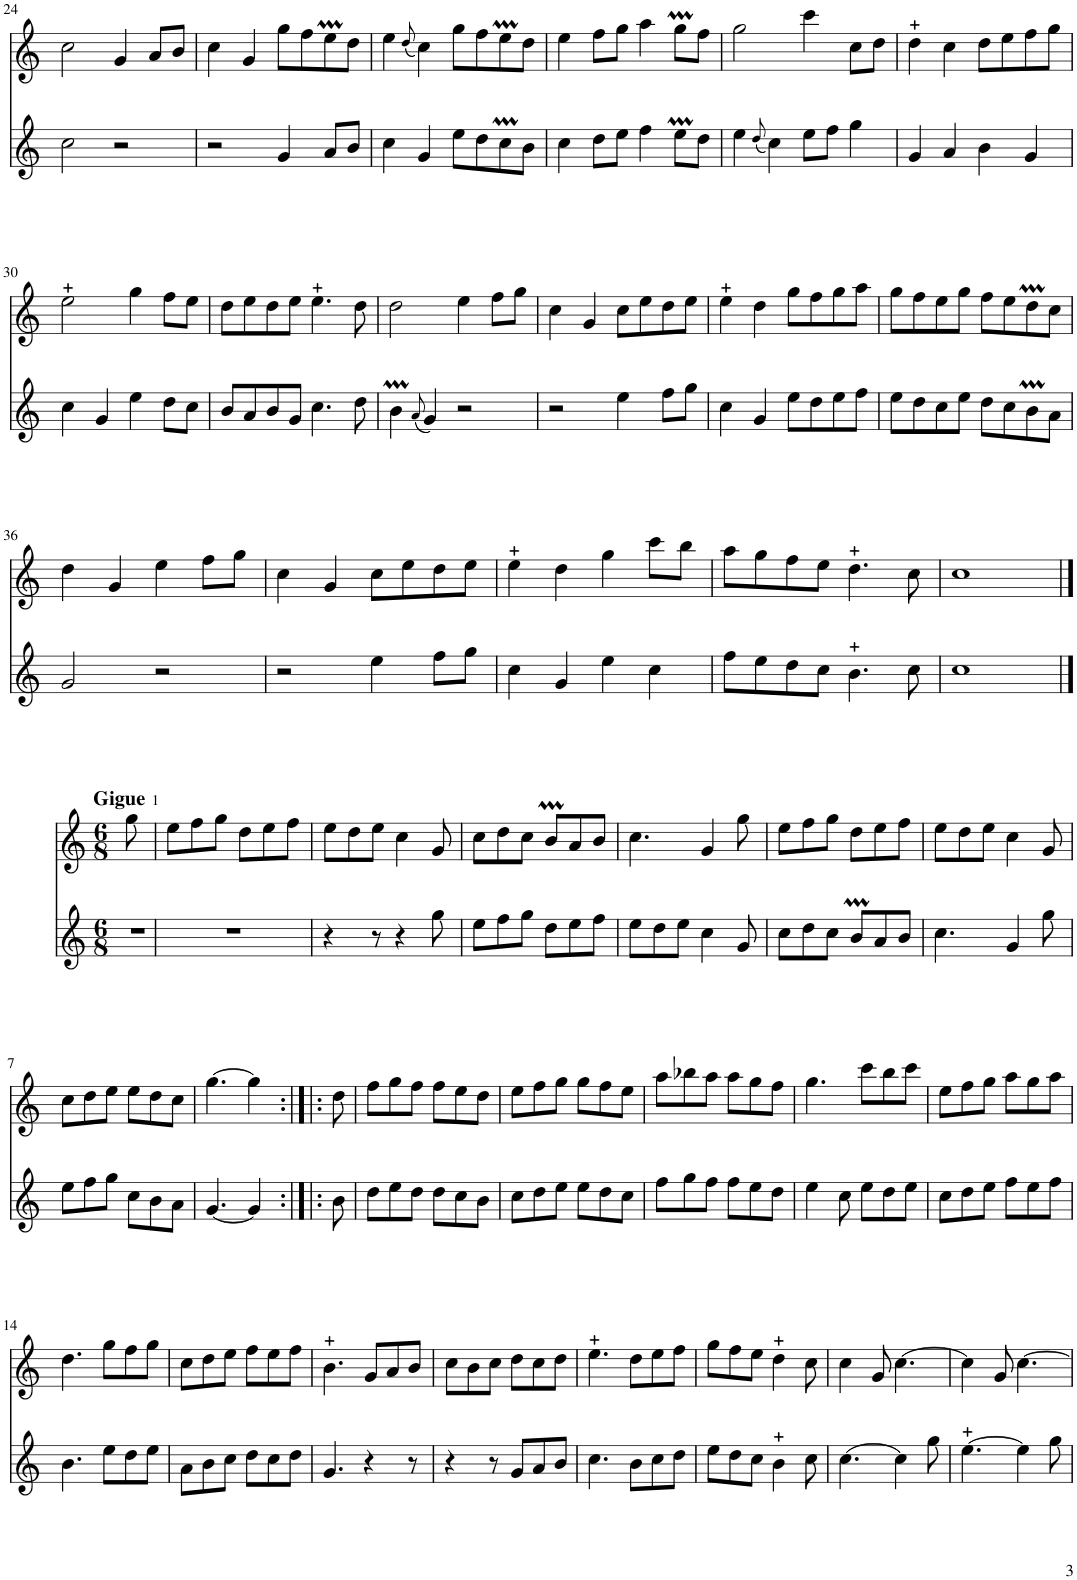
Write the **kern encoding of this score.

**kern	**kern
*part2	*part1
*staff2	*staff1
*I"Flute	*I"Flute
*I'Fl	*I'Fl
!!LO:PB:g=z
*clefG2	*clefG2
*k[]	*k[]
*M4/4	*M4/4
*met(c|)	*met(c|)
=24	=24
2cc\	2cc\
2r	4g/
.	8a/L
.	8b/J
=25	=25
2r	4cc\
.	4g/
4g/	8gg\L
.	8ff\
8a/L	8eem\
8b/J	8dd\J
=26	=26
4cc\	4ee\
.	(8qdd/
4g/	4cc\)
8ee\L	8gg\L
8dd\	8ff\
8ccM\	8eem\
8b\J	8dd\J
=27	=27
4cc\	4ee\
8dd\L	8ff\L
8ee\J	8gg\J
4ff\	4aa\
8eem\L	8ggM\L
8dd\J	8ff\J
=28	=28
4ee\	2gg\
(8qdd/	.
4cc\)	.
8ee\L	4ccc\
8ff\J	.
4gg\	8cc\L
.	8dd\J
=29	=29
4g/	4dd\
4a/	4cc\
4b\	8dd\L
.	8ee\
4g/	8ff\
.	8gg\J
!!LO:LB:g=z
=30	=30
4cc\	2ee\
4g/	.
4ee\	4gg\
8dd\L	8ff\L
8cc\J	8ee\J
=31	=31
8b/L	8dd\L
8a/	8ee\
8b/	8dd\
8g/J	8ee\J
4.cc\	4.ee\
8dd\	8dd\
=32	=32
4bm\	2dd\
(8qa/	.
4g/)	.
2r	4ee\
.	8ff\L
.	8gg\J
=33	=33
2r	4cc\
.	4g/
4ee\	8cc\L
.	8ee\
8ff\L	8dd\
8gg\J	8ee\J
=34	=34
4cc\	4ee\
4g/	4dd\
8ee\L	8gg\L
8dd\	8ff\
8ee\	8gg\
8ff\J	8aa\J
=35	=35
8ee\L	8gg\L
8dd\	8ff\
8cc\	8ee\
8ee\J	8gg\J
8dd\L	8ff\L
8cc\	8ee\
8bm\	8ddM\
8a\J	8cc\J
!!LO:LB:g=z
=36	=36
2g/	4dd\
.	4g/
2r	4ee\
.	8ff\L
.	8gg\J
=37	=37
2r	4cc\
.	4g/
4ee\	8cc\L
.	8ee\
8ff\L	8dd\
8gg\J	8ee\J
=38	=38
4cc\	4ee\
4g/	4dd\
4ee\	4gg\
4cc\	8ccc\L
.	8bb\J
=39	=39
8ff\L	8aa\L
8ee\	8gg\
8dd\	8ff\
8cc\J	8ee\J
4.b\	4.dd\
8cc\	8cc\
=40	=40
1cc	1cc
!!LO:LB:g=z
=40X5|!:	=40X5|!:
*M6/8	*M6/8
!	!LO:TX:a:B:t=Gigue
2.r	8gg\
.	2ryy
.	8ryy
=1	=1
2.r	8ee\L
.	8ff\
.	8gg\J
.	8dd\L
.	8ee\
.	8ff\J
=2	=2
4r	8ee\L
.	8dd\
8r	8ee\J
4r	4cc\
8gg\	8g/
=3	=3
8ee\L	8cc\L
8ff\	8dd\
8gg\J	8cc\J
8dd\L	8bm/L
8ee\	8a/
8ff\J	8b/J
=4	=4
8ee\L	4.cc\
8dd\	.
8ee\J	.
4cc\	4g/
8g/	8gg\
=5	=5
8cc\L	8ee\L
8dd\	8ff\
8cc\J	8gg\J
8bm/L	8dd\L
8a/	8ee\
8b/J	8ff\J
=6	=6
4.cc\	8ee\L
.	8dd\
.	8ee\J
4g/	4cc\
8gg\	8g/
!!LO:LB:g=z
=7	=7
8ee\L	8cc\L
8ff\	8dd\
8gg\J	8ee\J
8cc\L	8ee\L
8b\	8dd\
8a\J	8cc\J
=8	=8
[4.g/	[4.gg\
4g/]	4gg\]
=8X6:|!|:	=8X6:|!|:
8b\	8dd\
=9	=9
8dd\L	8ff\L
8ee\	8gg\
8dd\J	8ff\J
8dd\L	8ff\L
8cc\	8ee\
8b\J	8dd\J
=10	=10
8cc\L	8ee\L
8dd\	8ff\
8ee\J	8gg\J
8ee\L	8gg\L
8dd\	8ff\
8cc\J	8ee\J
=11	=11
8ff\L	8aa\L
8gg\	8bb-X\
8ff\J	8aa\J
8ff\L	8aa\L
8ee\	8gg\
8dd\J	8ff\J
=12	=12
4ee\	4.gg\
8cc\	.
8ee\L	8ccc\L
8dd\	8bb\
8ee\J	8ccc\J
=13	=13
8cc\L	8ee\L
8dd\	8ff\
8ee\J	8gg\J
8ff\L	8aa\L
8ee\	8gg\
8ff\J	8aa\J
!!LO:LB:g=z
=14	=14
4.b\	4.dd\
8ee\L	8gg\L
8dd\	8ff\
8ee\J	8gg\J
=15	=15
8a\L	8cc\L
8b\	8dd\
8cc\J	8ee\J
8dd\L	8ff\L
8cc\	8ee\
8dd\J	8ff\J
=16	=16
4.g/	4.b\
4r	8g/L
.	8a/
8r	8b/J
=17	=17
4r	8cc\L
.	8b\
8r	8cc\J
8g/L	8dd\L
8a/	8cc\
8b/J	8dd\J
=18	=18
4.cc\	4.ee\
8b\L	8dd\L
8cc\	8ee\
8dd\J	8ff\J
=19	=19
8ee\L	8gg\L
8dd\	8ff\
8cc\J	8ee\J
4b\	4dd\
8cc\	8cc\
=20	=20
[4.cc\	4cc\
.	8g/
4cc\]	[4.cc\
8gg\	.
=21	=21
[4.ee\	4cc\]
.	8g/
4ee\]	[4.cc\
8gg\	.
=	=
*-	*-
